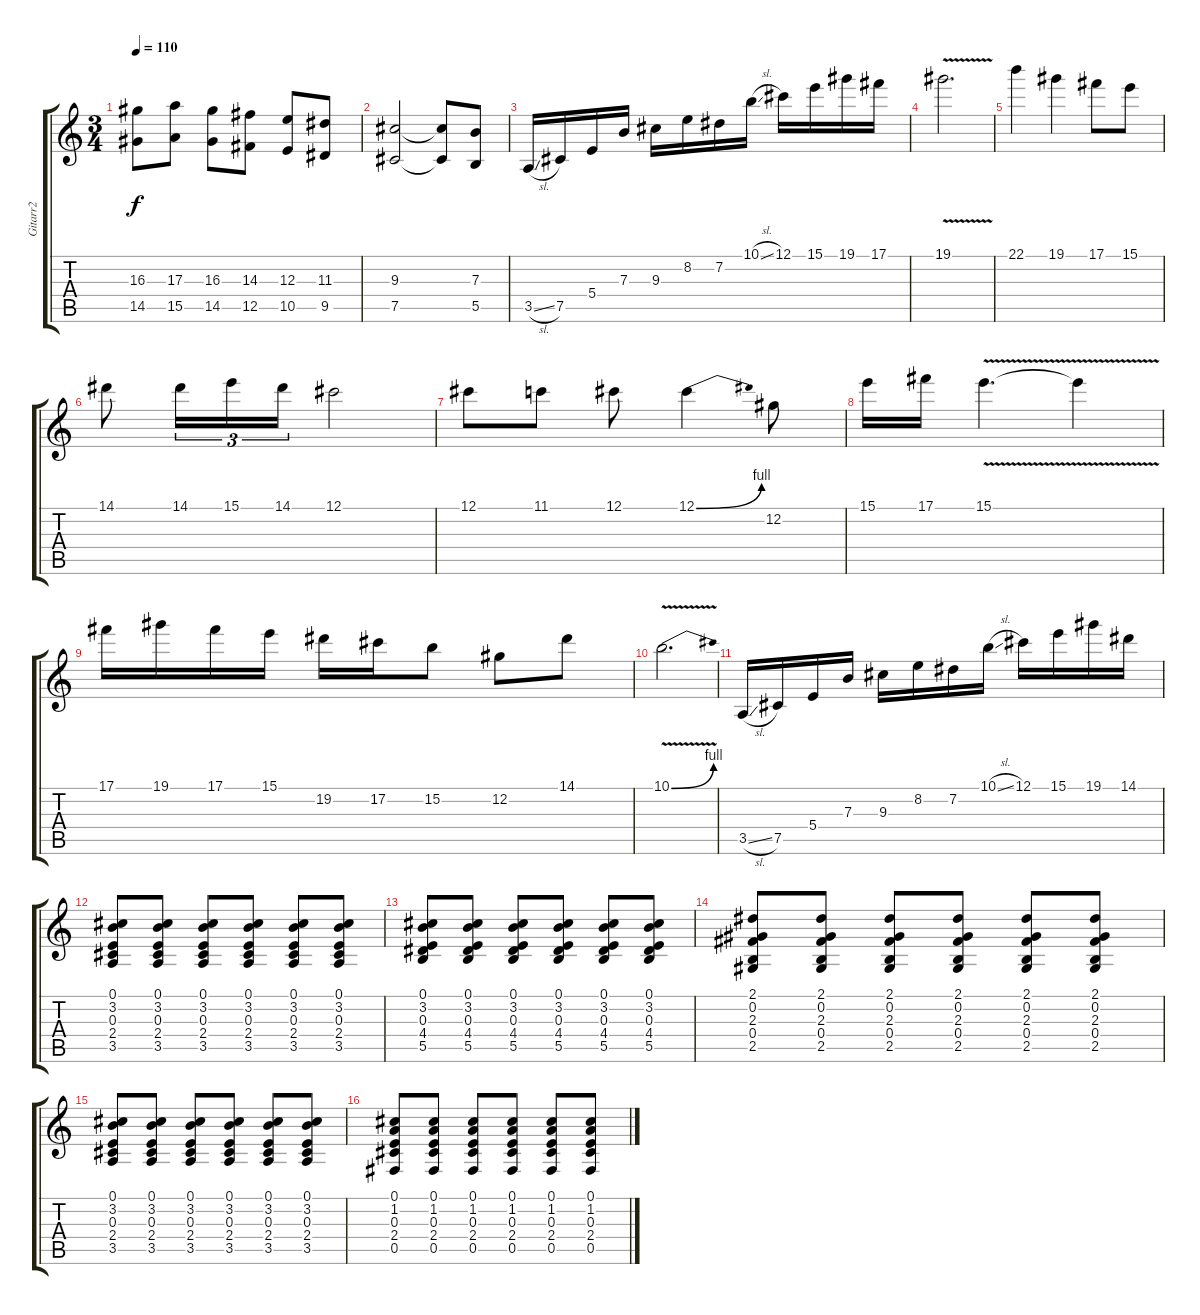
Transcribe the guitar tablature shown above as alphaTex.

\track ("Gitarr2" "Gitarr2") {instrument overdrivenguitar}
\staff {score tabs}
\tuning (Db4 Ab3 E3 B2 Gb2 Db2) {hide}
\ts (3 4)
\tempo 110
\clef g2
\ks c
(16.3 14.5).8{dy f} (17.3 15.5).8 (16.3 14.5).8 (14.3 12.5).8 (12.3 10.5).8 (11.3 9.5).8 |
(9.3 7.5).2 (9.3{t} 7.5{t}).8 (7.3 5.5).8 |
3.5{sl}.16 7.5.16 5.4.16 7.3.16 9.3.16 8.2.16 7.2.16 10.1{sl}.16 12.1.16 15.1.16 19.1.16 17.1.16 |
19.1{v}.2{d} |
22.1.4 19.1.4 17.1.8 15.1.8 |
14.1.8 14.1.16{tu (3 2)} 15.1.16{tu (3 2)} 14.1.16{tu (3 2)} 12.1.2 |
12.1.8 11.1.8 12.1.8 12.1{be (bend 0 0 60 4)}.4 12.2.8 |
15.1.16 17.1.16 15.1{v}.4{d} 15.1{t}.4 |
17.1.16 19.1.16 17.1.16 15.1.16 19.2.16 17.2.16 15.2.8 12.2.8 14.1.8 |
10.1{be (bend 0 0 60 4) v}.2{d} |
3.5{sl}.16 7.5.16 5.4.16 7.3.16 9.3.16 8.2.16 7.2.16 10.1{sl}.16 12.1.16 15.1.16 19.1.16 14.1.16 |
(0.1 3.2 0.3 2.4 3.5).8 (0.1 3.2 0.3 2.4 3.5).8 (0.1 3.2 0.3 2.4 3.5).8 (0.1 3.2 0.3 2.4 3.5).8 (0.1 3.2 0.3 2.4 3.5).8 (0.1 3.2 0.3 2.4 3.5).8 |
(0.1 3.2 0.3 4.4 5.5).8 (0.1 3.2 0.3 4.4 5.5).8 (0.1 3.2 0.3 4.4 5.5).8 (0.1 3.2 0.3 4.4 5.5).8 (0.1 3.2 0.3 4.4 5.5).8 (0.1 3.2 0.3 4.4 5.5).8 |
(2.1 0.2 2.3 0.4 2.5).8 (2.1 0.2 2.3 0.4 2.5).8 (2.1 0.2 2.3 0.4 2.5).8 (2.1 0.2 2.3 0.4 2.5).8 (2.1 0.2 2.3 0.4 2.5).8 (2.1 0.2 2.3 0.4 2.5).8 |
(0.1 3.2 0.3 2.4 3.5).8 (0.1 3.2 0.3 2.4 3.5).8 (0.1 3.2 0.3 2.4 3.5).8 (0.1 3.2 0.3 2.4 3.5).8 (0.1 3.2 0.3 2.4 3.5).8 (0.1 3.2 0.3 2.4 3.5).8 |
(0.1 1.2 0.3 2.4 0.5).8 (0.1 1.2 0.3 2.4 0.5).8 (0.1 1.2 0.3 2.4 0.5).8 (0.1 1.2 0.3 2.4 0.5).8 (0.1 1.2 0.3 2.4 0.5).8 (0.1 1.2 0.3 2.4 0.5).8
